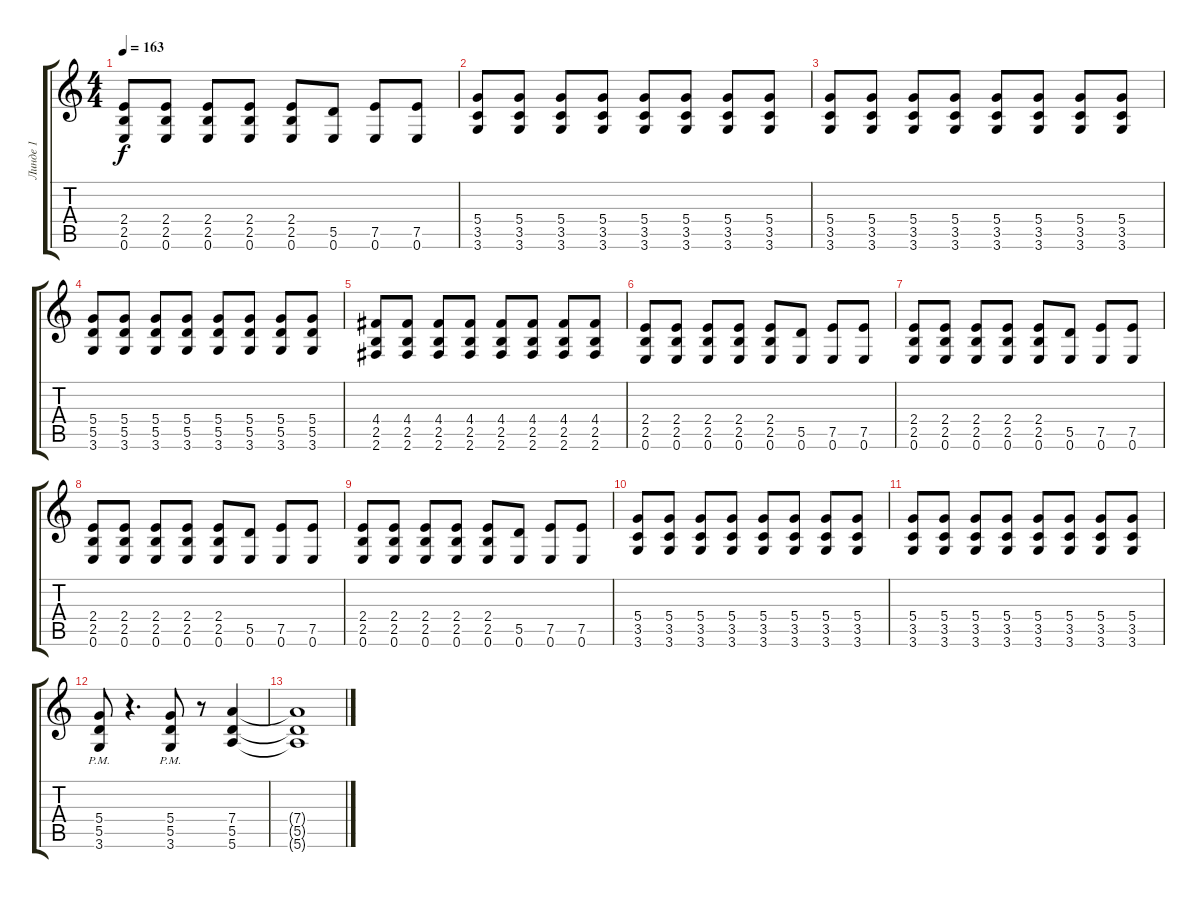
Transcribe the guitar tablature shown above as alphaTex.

\track ("Линде 1" "Линде 1") {instrument distortionguitar}
\staff {score tabs}
\tuning (E4 B3 G3 D3 A2 E2) {hide}
\ts (4 4)
\tempo 163
\clef g2
\ks c
(2.4 2.5 0.6).8{dy f} (2.4 2.5 0.6).8 (2.4 2.5 0.6).8 (2.4 2.5 0.6).8 (2.4 2.5 0.6).8 (5.5 0.6).8 (7.5 0.6).8 (7.5 0.6).8 |
(5.4 3.5 3.6).8 (5.4 3.5 3.6).8 (5.4 3.5 3.6).8 (5.4 3.5 3.6).8 (5.4 3.5 3.6).8 (5.4 3.5 3.6).8 (5.4 3.5 3.6).8 (5.4 3.5 3.6).8 |
(5.4 3.5 3.6).8 (5.4 3.5 3.6).8 (5.4 3.5 3.6).8 (5.4 3.5 3.6).8 (5.4 3.5 3.6).8 (5.4 3.5 3.6).8 (5.4 3.5 3.6).8 (5.4 3.5 3.6).8 |
(5.4 5.5 3.6).8 (5.4 5.5 3.6).8 (5.4 5.5 3.6).8 (5.4 5.5 3.6).8 (5.4 5.5 3.6).8 (5.4 5.5 3.6).8 (5.4 5.5 3.6).8 (5.4 5.5 3.6).8 |
(4.4 2.5 2.6).8 (4.4 2.5 2.6).8 (4.4 2.5 2.6).8 (4.4 2.5 2.6).8 (4.4 2.5 2.6).8 (4.4 2.5 2.6).8 (4.4 2.5 2.6).8 (4.4 2.5 2.6).8 |
(2.4 2.5 0.6).8 (2.4 2.5 0.6).8 (2.4 2.5 0.6).8 (2.4 2.5 0.6).8 (2.4 2.5 0.6).8 (5.5 0.6).8 (7.5 0.6).8 (7.5 0.6).8 |
(2.4 2.5 0.6).8 (2.4 2.5 0.6).8 (2.4 2.5 0.6).8 (2.4 2.5 0.6).8 (2.4 2.5 0.6).8 (5.5 0.6).8 (7.5 0.6).8 (7.5 0.6).8 |
(2.4 2.5 0.6).8 (2.4 2.5 0.6).8 (2.4 2.5 0.6).8 (2.4 2.5 0.6).8 (2.4 2.5 0.6).8 (5.5 0.6).8 (7.5 0.6).8 (7.5 0.6).8 |
(2.4 2.5 0.6).8 (2.4 2.5 0.6).8 (2.4 2.5 0.6).8 (2.4 2.5 0.6).8 (2.4 2.5 0.6).8 (5.5 0.6).8 (7.5 0.6).8 (7.5 0.6).8 |
(5.4 3.5 3.6).8 (5.4 3.5 3.6).8 (5.4 3.5 3.6).8 (5.4 3.5 3.6).8 (5.4 3.5 3.6).8 (5.4 3.5 3.6).8 (5.4 3.5 3.6).8 (5.4 3.5 3.6).8 |
(5.4 3.5 3.6).8 (5.4 3.5 3.6).8 (5.4 3.5 3.6).8 (5.4 3.5 3.6).8 (5.4 3.5 3.6).8 (5.4 3.5 3.6).8 (5.4 3.5 3.6).8 (5.4 3.5 3.6).8 |
(5.4{pm} 5.5{pm} 3.6{pm}).8 r.4{d} (5.4{pm} 5.5{pm} 3.6{pm}).8 r.8 (7.4 5.5 5.6).4 |
(7.4{t} 5.5{t} 5.6{t}).1
